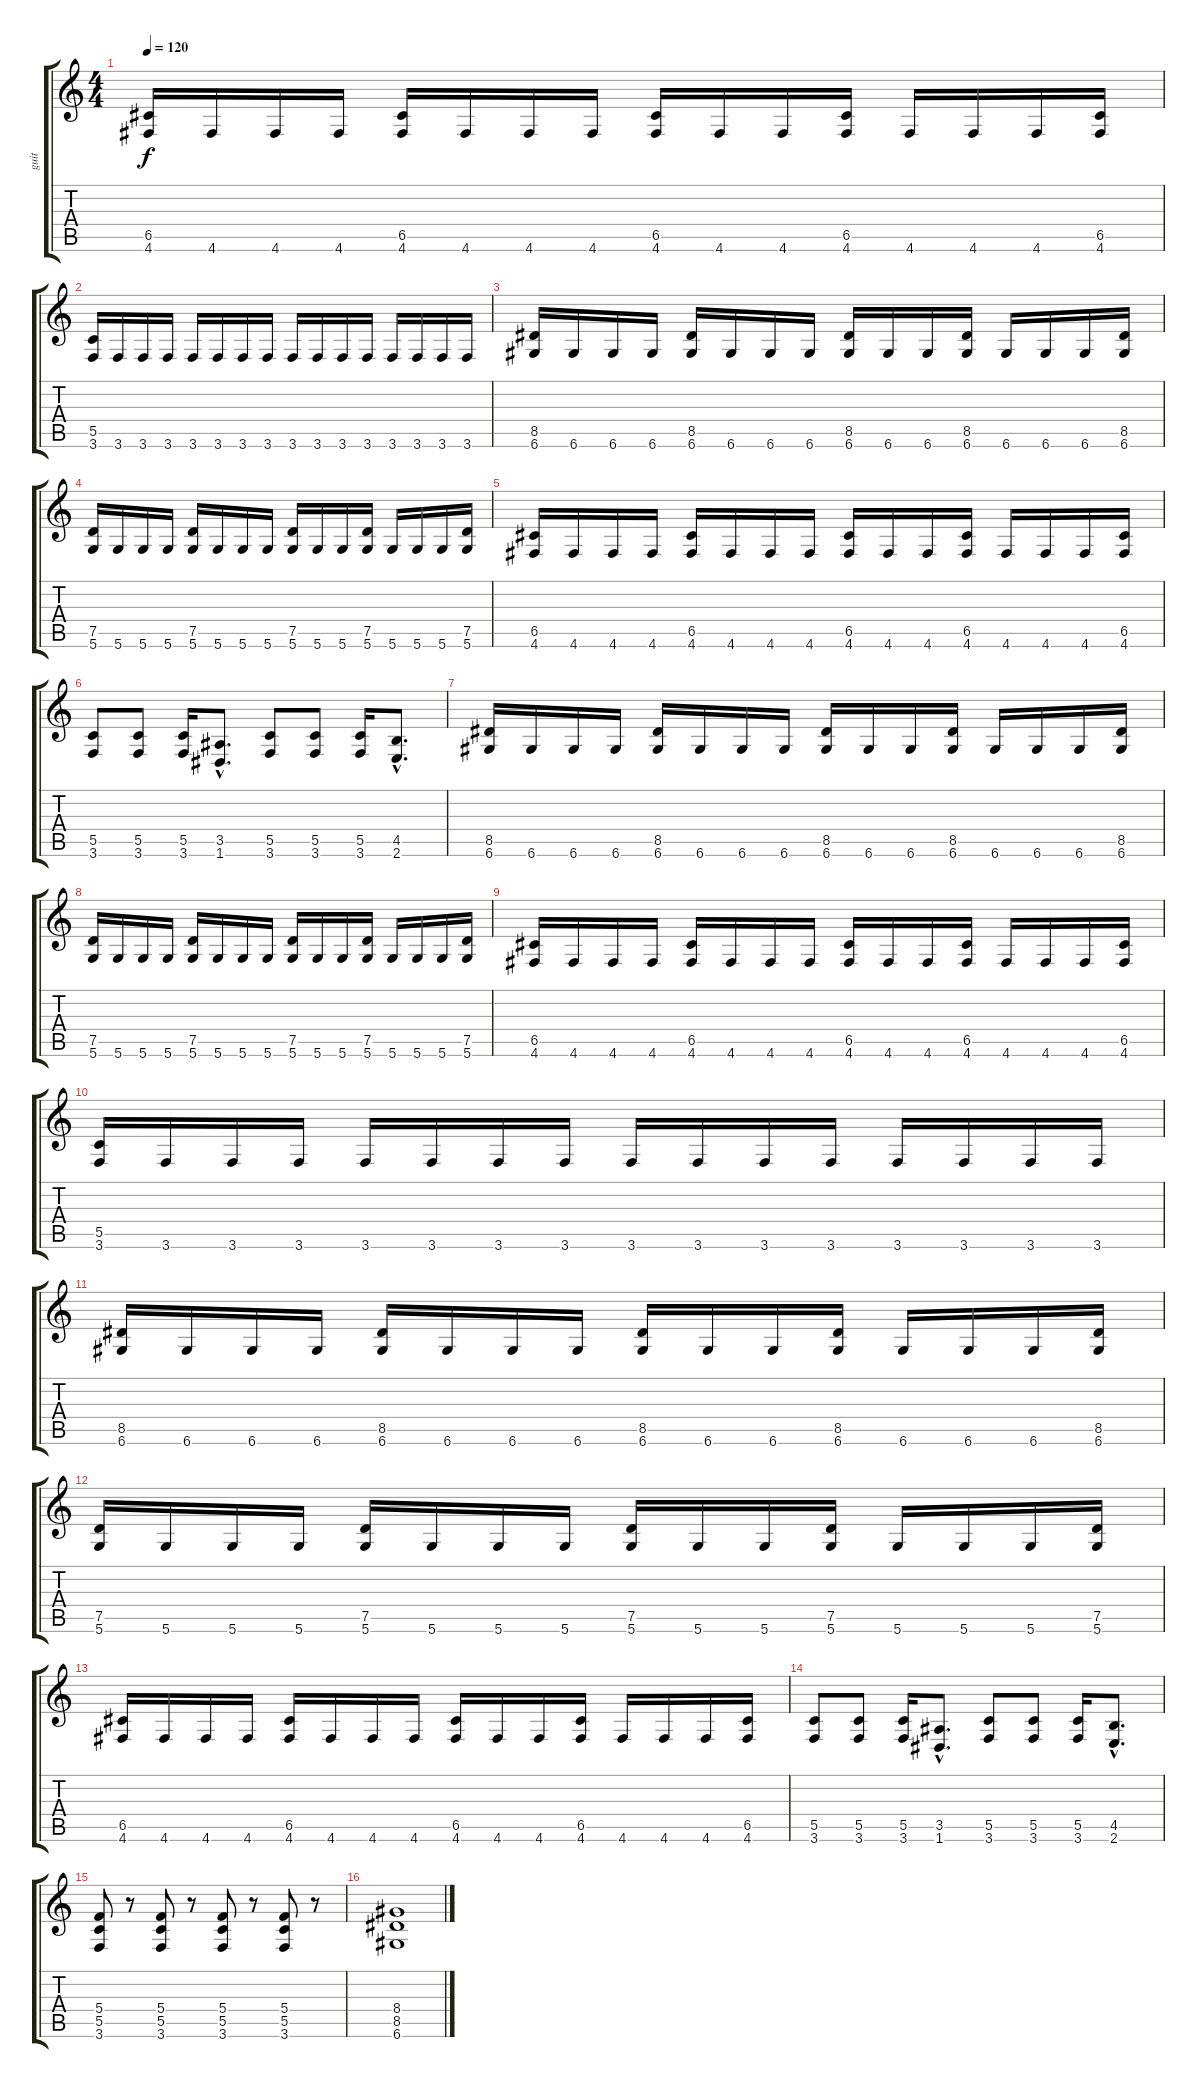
\track ("guit" "guit") {instrument distortionguitar}
\staff {score tabs}
\tuning (D4 A3 F3 C3 G2 D2) {hide}
\ts (4 4)
\tempo 120
\clef g2
\ks c
(6.5 4.6).16{dy f} 4.6.16 4.6.16 4.6.16 (6.5 4.6).16 4.6.16 4.6.16 4.6.16 (6.5 4.6).16 4.6.16 4.6.16 (6.5 4.6).16 4.6.16 4.6.16 4.6.16 (6.5 4.6).16 |
(5.5 3.6).16 3.6.16 3.6.16 3.6.16 3.6.16 3.6.16 3.6.16 3.6.16 3.6.16 3.6.16 3.6.16 3.6.16 3.6.16 3.6.16 3.6.16 3.6.16 |
(8.5 6.6).16 6.6.16 6.6.16 6.6.16 (8.5 6.6).16 6.6.16 6.6.16 6.6.16 (8.5 6.6).16 6.6.16 6.6.16 (8.5 6.6).16 6.6.16 6.6.16 6.6.16 (8.5 6.6).16 |
(7.5 5.6).16 5.6.16 5.6.16 5.6.16 (7.5 5.6).16 5.6.16 5.6.16 5.6.16 (7.5 5.6).16 5.6.16 5.6.16 (7.5 5.6).16 5.6.16 5.6.16 5.6.16 (7.5 5.6).16 |
(6.5 4.6).16 4.6.16 4.6.16 4.6.16 (6.5 4.6).16 4.6.16 4.6.16 4.6.16 (6.5 4.6).16 4.6.16 4.6.16 (6.5 4.6).16 4.6.16 4.6.16 4.6.16 (6.5 4.6).16 |
(5.5 3.6).8 (5.5 3.6).8 (5.5 3.6).16 (3.5{hac} 1.6{hac}).8{d} (5.5 3.6).8 (5.5 3.6).8 (5.5 3.6).16 (4.5{hac} 2.6{hac}).8{d} |
(8.5 6.6).16 6.6.16 6.6.16 6.6.16 (8.5 6.6).16 6.6.16 6.6.16 6.6.16 (8.5 6.6).16 6.6.16 6.6.16 (8.5 6.6).16 6.6.16 6.6.16 6.6.16 (8.5 6.6).16 |
(7.5 5.6).16 5.6.16 5.6.16 5.6.16 (7.5 5.6).16 5.6.16 5.6.16 5.6.16 (7.5 5.6).16 5.6.16 5.6.16 (7.5 5.6).16 5.6.16 5.6.16 5.6.16 (7.5 5.6).16 |
(6.5 4.6).16 4.6.16 4.6.16 4.6.16 (6.5 4.6).16 4.6.16 4.6.16 4.6.16 (6.5 4.6).16 4.6.16 4.6.16 (6.5 4.6).16 4.6.16 4.6.16 4.6.16 (6.5 4.6).16 |
(5.5 3.6).16 3.6.16 3.6.16 3.6.16 3.6.16 3.6.16 3.6.16 3.6.16 3.6.16 3.6.16 3.6.16 3.6.16 3.6.16 3.6.16 3.6.16 3.6.16 |
(8.5 6.6).16 6.6.16 6.6.16 6.6.16 (8.5 6.6).16 6.6.16 6.6.16 6.6.16 (8.5 6.6).16 6.6.16 6.6.16 (8.5 6.6).16 6.6.16 6.6.16 6.6.16 (8.5 6.6).16 |
(7.5 5.6).16 5.6.16 5.6.16 5.6.16 (7.5 5.6).16 5.6.16 5.6.16 5.6.16 (7.5 5.6).16 5.6.16 5.6.16 (7.5 5.6).16 5.6.16 5.6.16 5.6.16 (7.5 5.6).16 |
(6.5 4.6).16 4.6.16 4.6.16 4.6.16 (6.5 4.6).16 4.6.16 4.6.16 4.6.16 (6.5 4.6).16 4.6.16 4.6.16 (6.5 4.6).16 4.6.16 4.6.16 4.6.16 (6.5 4.6).16 |
(5.5 3.6).8 (5.5 3.6).8 (5.5 3.6).16 (3.5{hac} 1.6{hac}).8{d} (5.5 3.6).8 (5.5 3.6).8 (5.5 3.6).16 (4.5{hac} 2.6{hac}).8{d} |
(5.4 5.5 3.6).8 r.8 (5.4 5.5 3.6).8 r.8 (5.4 5.5 3.6).8 r.8 (5.4 5.5 3.6).8 r.8 |
(8.4 8.5 6.6).1
